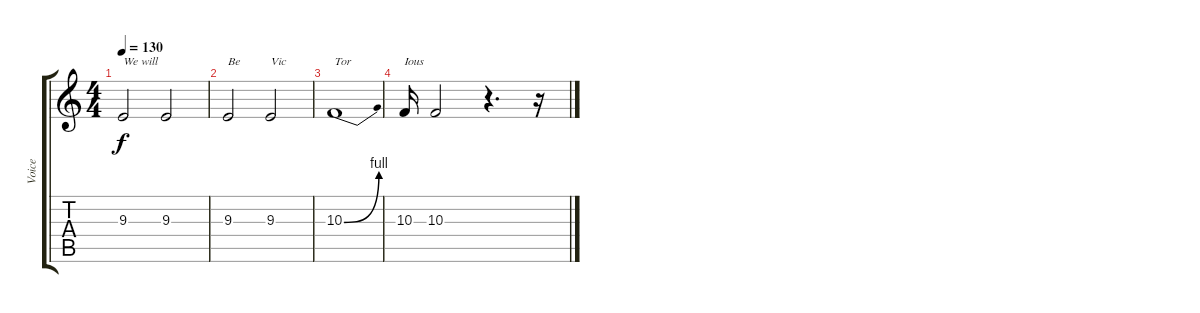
\track ("Voice" "Voice") {instrument stringensemble1}
\staff {score tabs}
\tuning (E4 B3 G3 D3 A2 E2) {hide}
\ts (4 4)
\tempo 130
\clef g2
\ks c
9.3.2{txt "We will" dy f} 9.3.2 |
9.3.2{txt "Be"} 9.3.2{txt "Vic"} |
10.3{be (bend 0 0 60 4)}.1{txt "Tor"} |
10.3.16{txt "Ious"} 10.3.2 r.4{d} r.16
